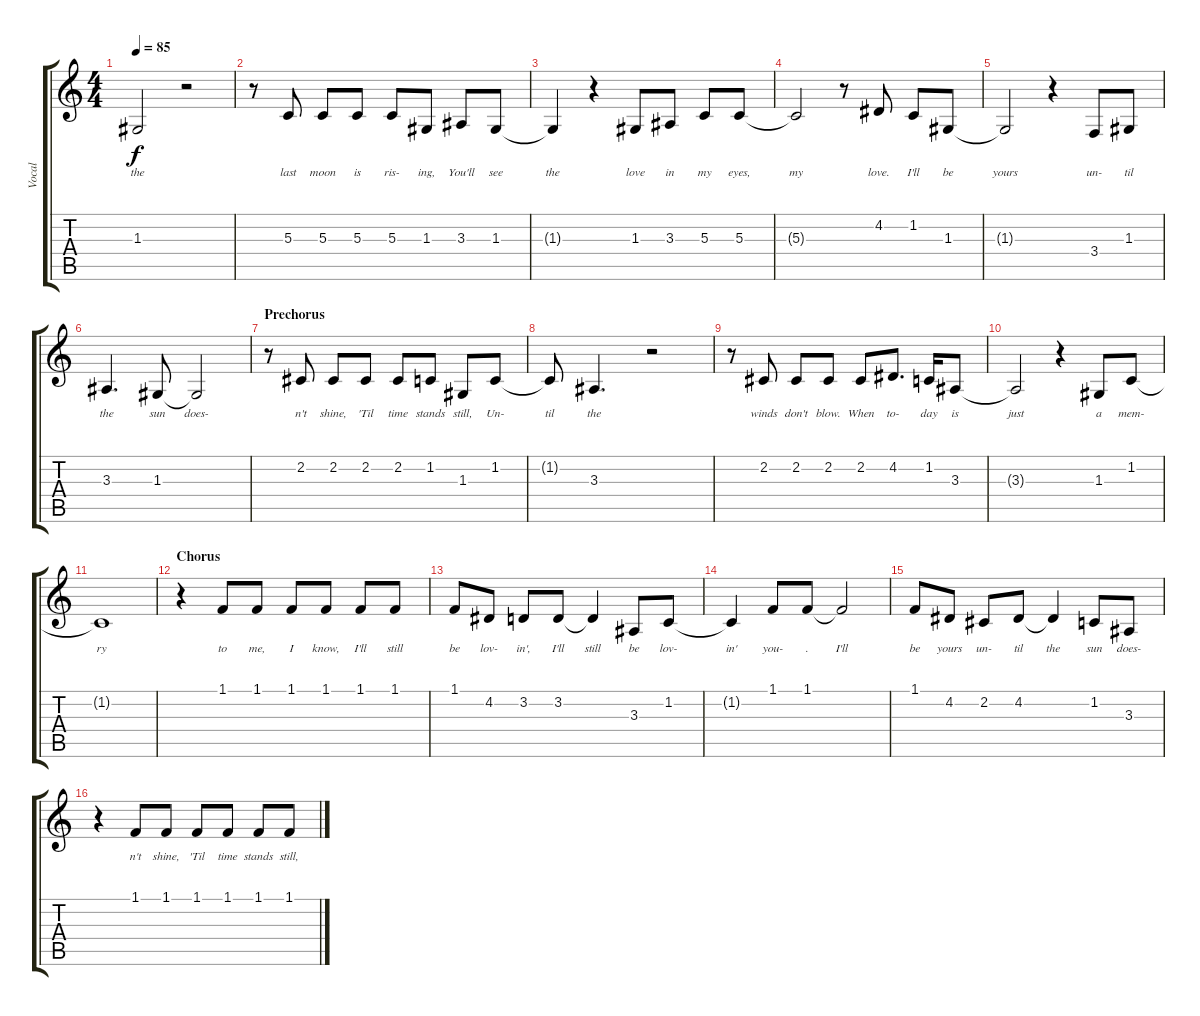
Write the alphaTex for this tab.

\track ("Vocal" "Vocal") {instrument lead2sawtooth}
\staff {score tabs}
\tuning (E4 B3 G3 D3 A2 E2) {hide}
\ts (4 4)
\tempo 85
\clef g2
\ks c
1.3{t}.2{lyrics (0 "the") lyrics (1 "") lyrics (2 "") lyrics (3 "") lyrics (4 "") dy f} r.2 |
r.8 5.3.8{lyrics (0 "last") lyrics (1 "") lyrics (2 "") lyrics (3 "") lyrics (4 "")} 5.3.8{lyrics (0 "moon") lyrics (1 "") lyrics (2 "") lyrics (3 "") lyrics (4 "")} 5.3.8{lyrics (0 "is") lyrics (1 "") lyrics (2 "") lyrics (3 "") lyrics (4 "")} 5.3.8{lyrics (0 "ris-") lyrics (1 "") lyrics (2 "") lyrics (3 "") lyrics (4 "")} 1.3.8{lyrics (0 "ing,") lyrics (1 "") lyrics (2 "") lyrics (3 "") lyrics (4 "")} 3.3.8{lyrics (0 "You'll") lyrics (1 "") lyrics (2 "") lyrics (3 "") lyrics (4 "")} 1.3.8{lyrics (0 "see") lyrics (1 "") lyrics (2 "") lyrics (3 "") lyrics (4 "")} |
1.3{t}.4{lyrics (0 "the") lyrics (1 "") lyrics (2 "") lyrics (3 "") lyrics (4 "")} r.4 1.3.8{lyrics (0 "love") lyrics (1 "") lyrics (2 "") lyrics (3 "") lyrics (4 "")} 3.3.8{lyrics (0 "in") lyrics (1 "") lyrics (2 "") lyrics (3 "") lyrics (4 "")} 5.3.8{lyrics (0 "my") lyrics (1 "") lyrics (2 "") lyrics (3 "") lyrics (4 "")} 5.3.8{lyrics (0 "eyes,") lyrics (1 "") lyrics (2 "") lyrics (3 "") lyrics (4 "")} |
5.3{t}.2{lyrics (0 "my") lyrics (1 "") lyrics (2 "") lyrics (3 "") lyrics (4 "")} r.8 4.2.8{lyrics (0 "love.") lyrics (1 "") lyrics (2 "") lyrics (3 "") lyrics (4 "")} 1.2.8{lyrics (0 "I'll") lyrics (1 "") lyrics (2 "") lyrics (3 "") lyrics (4 "")} 1.3.8{lyrics (0 "be") lyrics (1 "") lyrics (2 "") lyrics (3 "") lyrics (4 "")} |
1.3{t}.2{lyrics (0 "yours") lyrics (1 "") lyrics (2 "") lyrics (3 "") lyrics (4 "")} r.4 3.4.8{lyrics (0 "un-") lyrics (1 "") lyrics (2 "") lyrics (3 "") lyrics (4 "")} 1.3.8{lyrics (0 "til") lyrics (1 "") lyrics (2 "") lyrics (3 "") lyrics (4 "")} |
3.3.4{d lyrics (0 "the") lyrics (1 "") lyrics (2 "") lyrics (3 "") lyrics (4 "")} 1.3.8{lyrics (0 "sun") lyrics (1 "") lyrics (2 "") lyrics (3 "") lyrics (4 "")} 1.3{t}.2{lyrics (0 "does-") lyrics (1 "") lyrics (2 "") lyrics (3 "") lyrics (4 "")} |
\section ("" "Prechorus")
r.8 2.2.8{lyrics (0 "n't") lyrics (1 "") lyrics (2 "") lyrics (3 "") lyrics (4 "")} 2.2.8{lyrics (0 "shine,") lyrics (1 "") lyrics (2 "") lyrics (3 "") lyrics (4 "")} 2.2.8{lyrics (0 "'Til") lyrics (1 "") lyrics (2 "") lyrics (3 "") lyrics (4 "")} 2.2.8{lyrics (0 "time") lyrics (1 "") lyrics (2 "") lyrics (3 "") lyrics (4 "")} 1.2.8{lyrics (0 "stands") lyrics (1 "") lyrics (2 "") lyrics (3 "") lyrics (4 "")} 1.3.8{lyrics (0 "still,") lyrics (1 "") lyrics (2 "") lyrics (3 "") lyrics (4 "")} 1.2.8{lyrics (0 "Un-") lyrics (1 "") lyrics (2 "") lyrics (3 "") lyrics (4 "")} |
1.2{t}.8{lyrics (0 "til") lyrics (1 "") lyrics (2 "") lyrics (3 "") lyrics (4 "")} 3.3.4{d lyrics (0 "the") lyrics (1 "") lyrics (2 "") lyrics (3 "") lyrics (4 "")} r.2 |
r.8 2.2.8{lyrics (0 "winds") lyrics (1 "") lyrics (2 "") lyrics (3 "") lyrics (4 "")} 2.2.8{lyrics (0 "don't") lyrics (1 "") lyrics (2 "") lyrics (3 "") lyrics (4 "")} 2.2.8{lyrics (0 "blow.") lyrics (1 "") lyrics (2 "") lyrics (3 "") lyrics (4 "")} 2.2.8{lyrics (0 "When") lyrics (1 "") lyrics (2 "") lyrics (3 "") lyrics (4 "")} 4.2.8{d lyrics (0 "to-") lyrics (1 "") lyrics (2 "") lyrics (3 "") lyrics (4 "")} 1.2.16{lyrics (0 "day") lyrics (1 "") lyrics (2 "") lyrics (3 "") lyrics (4 "")} 3.3.8{lyrics (0 "is") lyrics (1 "") lyrics (2 "") lyrics (3 "") lyrics (4 "")} |
3.3{t}.2{lyrics (0 "just") lyrics (1 "") lyrics (2 "") lyrics (3 "") lyrics (4 "")} r.4 1.3.8{lyrics (0 "a") lyrics (1 "") lyrics (2 "") lyrics (3 "") lyrics (4 "")} 1.2.8{lyrics (0 "mem-") lyrics (1 "") lyrics (2 "") lyrics (3 "") lyrics (4 "")} |
1.2{t}.1{lyrics (0 "ry") lyrics (1 "") lyrics (2 "") lyrics (3 "") lyrics (4 "")} |
\section ("" "Chorus")
r.4 1.1.8{lyrics (0 "to") lyrics (1 "") lyrics (2 "") lyrics (3 "") lyrics (4 "")} 1.1.8{lyrics (0 "me,") lyrics (1 "") lyrics (2 "") lyrics (3 "") lyrics (4 "")} 1.1.8{lyrics (0 "I") lyrics (1 "") lyrics (2 "") lyrics (3 "") lyrics (4 "")} 1.1.8{lyrics (0 "know,") lyrics (1 "") lyrics (2 "") lyrics (3 "") lyrics (4 "")} 1.1.8{lyrics (0 "I'll") lyrics (1 "") lyrics (2 "") lyrics (3 "") lyrics (4 "")} 1.1.8{lyrics (0 "still") lyrics (1 "") lyrics (2 "") lyrics (3 "") lyrics (4 "")} |
1.1.8{lyrics (0 "be") lyrics (1 "") lyrics (2 "") lyrics (3 "") lyrics (4 "")} 4.2.8{lyrics (0 "lov-") lyrics (1 "") lyrics (2 "") lyrics (3 "") lyrics (4 "")} 3.2.8{lyrics (0 "in',") lyrics (1 "") lyrics (2 "") lyrics (3 "") lyrics (4 "")} 3.2.8{lyrics (0 "I'll") lyrics (1 "") lyrics (2 "") lyrics (3 "") lyrics (4 "")} 3.2{t}.4{lyrics (0 "still") lyrics (1 "") lyrics (2 "") lyrics (3 "") lyrics (4 "")} 3.3.8{lyrics (0 "be") lyrics (1 "") lyrics (2 "") lyrics (3 "") lyrics (4 "")} 1.2.8{lyrics (0 "lov-") lyrics (1 "") lyrics (2 "") lyrics (3 "") lyrics (4 "")} |
1.2{t}.4{lyrics (0 "in'") lyrics (1 "") lyrics (2 "") lyrics (3 "") lyrics (4 "")} 1.1.8{lyrics (0 "you-") lyrics (1 "") lyrics (2 "") lyrics (3 "") lyrics (4 "")} 1.1.8{lyrics (0 ".") lyrics (1 "") lyrics (2 "") lyrics (3 "") lyrics (4 "")} 1.1{t}.2{lyrics (0 "I'll") lyrics (1 "") lyrics (2 "") lyrics (3 "") lyrics (4 "")} |
1.1.8{lyrics (0 "be") lyrics (1 "") lyrics (2 "") lyrics (3 "") lyrics (4 "")} 4.2.8{lyrics (0 "yours") lyrics (1 "") lyrics (2 "") lyrics (3 "") lyrics (4 "")} 2.2.8{lyrics (0 "un-") lyrics (1 "") lyrics (2 "") lyrics (3 "") lyrics (4 "")} 4.2.8{lyrics (0 "til") lyrics (1 "") lyrics (2 "") lyrics (3 "") lyrics (4 "")} 4.2{t}.4{lyrics (0 "the") lyrics (1 "") lyrics (2 "") lyrics (3 "") lyrics (4 "")} 1.2.8{lyrics (0 "sun") lyrics (1 "") lyrics (2 "") lyrics (3 "") lyrics (4 "")} 3.3.8{lyrics (0 "does-") lyrics (1 "") lyrics (2 "") lyrics (3 "") lyrics (4 "")} |
r.4 1.1.8{lyrics (0 "n't") lyrics (1 "") lyrics (2 "") lyrics (3 "") lyrics (4 "")} 1.1.8{lyrics (0 "shine,") lyrics (1 "") lyrics (2 "") lyrics (3 "") lyrics (4 "")} 1.1.8{lyrics (0 "'Til") lyrics (1 "") lyrics (2 "") lyrics (3 "") lyrics (4 "")} 1.1.8{lyrics (0 "time") lyrics (1 "") lyrics (2 "") lyrics (3 "") lyrics (4 "")} 1.1.8{lyrics (0 "stands") lyrics (1 "") lyrics (2 "") lyrics (3 "") lyrics (4 "")} 1.1.8{lyrics (0 "still,") lyrics (1 "") lyrics (2 "") lyrics (3 "") lyrics (4 "")}
